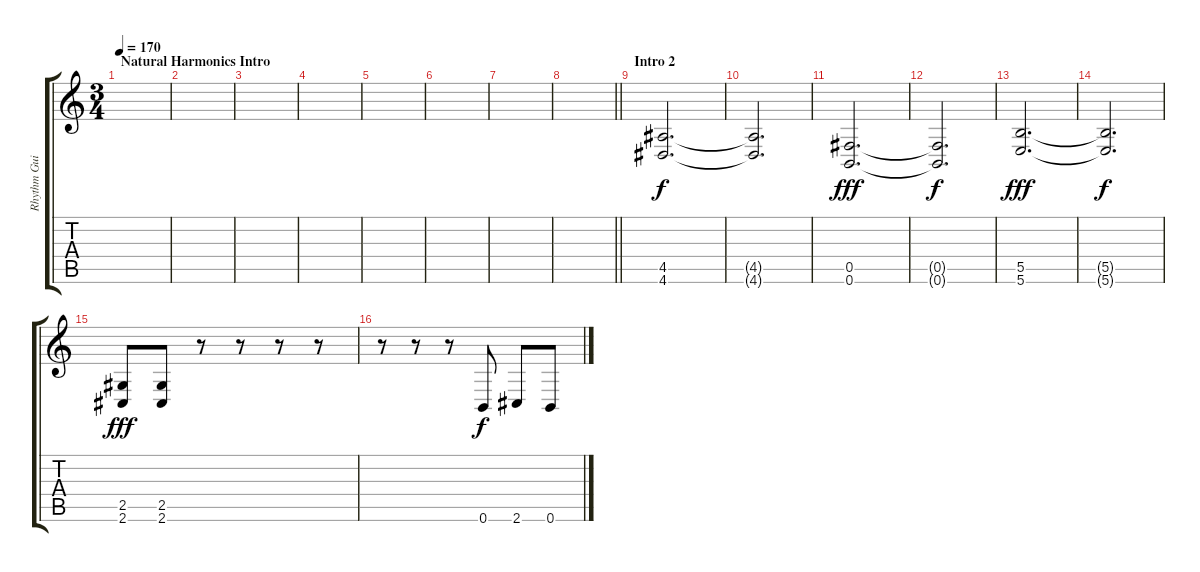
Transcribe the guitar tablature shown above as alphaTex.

\track ("Rhythm Guitar" "Rhythm Gui") {instrument distortionguitar}
\staff {score tabs}
\tuning (Db4 Ab3 E3 B2 Gb2 B1) {hide}
\ts (3 4)
\section ("" "Natural Harmonics Intro")
\tempo 170
\clef g2
\ks c
|
|
|
|
|
|
|
\barLineRight lightlight
|
\section ("" "Intro 2")
(4.5 4.6).2{d} |
(4.5{t} 4.6{t}).2{d dy f} |
(0.5 0.6).2{d dy fff} |
(0.5{t} 0.6{t}).2{d dy f} |
(5.5 5.6).2{d dy fff} |
(5.5{t} 5.6{t}).2{d dy f} |
(2.5 2.6).8{dy fff} (2.5 2.6).8 r.8 r.8 r.8 r.8 |
r.8 r.8 r.8 0.6.8{dy f} 2.6.8 0.6.8
